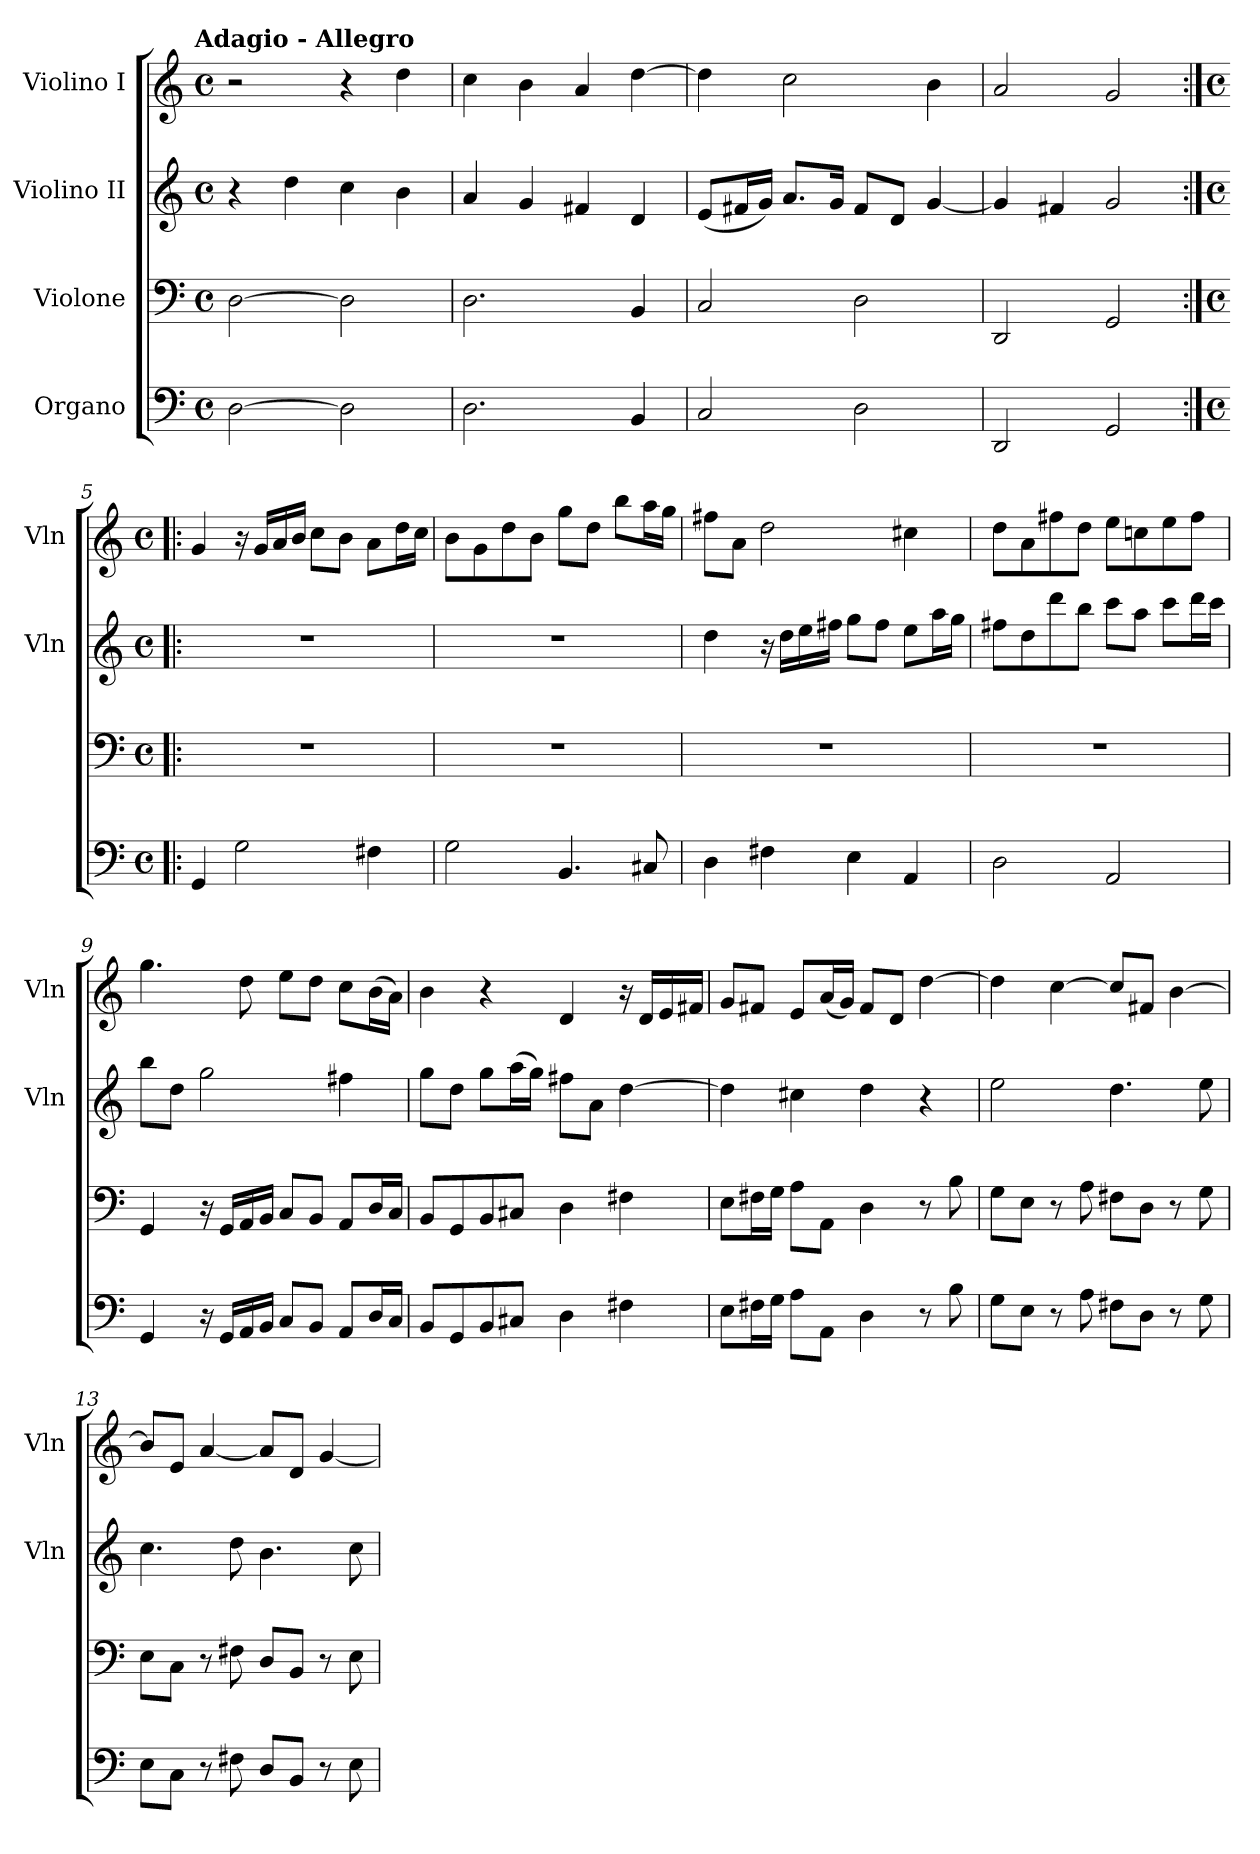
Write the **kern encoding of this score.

**kern	**kern	**kern	**kern
*part4	*part3	*part2	*part1
*staff4	*staff3	*staff2	*staff1
*I"Organo	*I"Violone	*I"Violino II	*I"Violino I
*	*	*I'Vln	*I'Vln
*clefF4	*clefF4	*clefG2	*clefG2
*k[]	*k[]	*k[]	*k[]
!!LO:TX:omd:t=Adagio - Allegro
*M4/4	*M4/4	*M4/4	*M4/4
*met(c)	*met(c)	*met(c)	*met(c)
*MM132	*MM132	*MM132	*MM132
=1	=1	=1	=1
[2D	[2D	4r	2r
.	.	4dd	.
2D]	2D]	4cc	4r
.	.	4b	4dd
=2	=2	=2	=2
2.D	2.D	4a	4cc
.	.	4g	4b
.	.	4f#X	4a
4BB	4BB	4d	[4dd
=3	=3	=3	=3
2C	2C	(8eL	4dd]
.	.	16f#XL	.
.	.	16gJJ)	.
.	.	8.aL	2cc
.	.	16gJk	.
2D	2D	8f#L	.
.	.	8dJ	.
.	.	[4g	4b
=4	=4	=4	=4
2DD	2DD	4g]	2a
.	.	4f#X	.
2GG	2GG	2g	2g
=5:|!|:	=5:|!|:	=5:|!|:	=5:|!|:
*M4/4	*M4/4	*M4/4	*M4/4
*met(c)	*met(c)	*met(c)	*met(c)
4GG	1r	1r	4g
2G	.	.	16r
.	.	.	16gLL
.	.	.	16a
.	.	.	16bJJ
.	.	.	8ccL
.	.	.	8bJ
4F#X	.	.	8aL
.	.	.	16ddL
.	.	.	16ccJJ
=6	=6	=6	=6
2G	1r	1r	8bL
.	.	.	8g
.	.	.	8dd
.	.	.	8bJ
4.BB	.	.	8ggL
.	.	.	8ddJ
.	.	.	8bbL
8C#X	.	.	16aaL
.	.	.	16ggJJ
=7	=7	=7	=7
4D	1r	4dd	8ff#XL
.	.	.	8aJ
4F#X	.	16r	2dd
.	.	16ddLL	.
.	.	16ee	.
.	.	16ff#XJJ	.
4E	.	8ggL	.
.	.	8ff#J	.
4AA	.	8eeL	4cc#X
.	.	16aaL	.
.	.	16ggJJ	.
=8	=8	=8	=8
2D	1r	8ff#XL	8ddL
.	.	8dd	8a
.	.	8ddd	8ff#X
.	.	8bbJ	8ddJ
2AA	.	8cccL	8eeL
.	.	8aaJ	8ccn
.	.	8cccL	8ee
.	.	16dddL	8ff#J
.	.	16cccJJ	.
=9	=9	=9	=9
4GG	4GG	8bbL	4.gg
.	.	8ddJ	.
16r	16r	2gg	.
16GGLL	16GGLL	.	.
16AA	16AA	.	8dd
16BBJJ	16BBJJ	.	.
8CL	8CL	.	8eeL
8BBJ	8BBJ	.	8ddJ
8AAL	8AAL	4ff#X	8ccL
16DL	16DL	.	(16bL
16CJJ	16CJJ	.	16aJJ)
=10	=10	=10	=10
8BBL	8BBL	8ggL	4b
8GG	8GG	8ddJ	.
8BB	8BB	8ggL	4r
8C#XJ	8C#XJ	(16aaL	.
.	.	16ggJJ)	.
4D	4D	8ff#XL	4d
.	.	8aJ	.
4F#X	4F#X	[4dd	16r
.	.	.	16dLL
.	.	.	16e
.	.	.	16f#XJJ
=11	=11	=11	=11
8EL	8EL	4dd]	8gL
16F#XL	16F#XL	.	8f#XJ
16GJJ	16GJJ	.	.
8AL	8AL	4cc#X	8eL
8AAJ	8AAJ	.	(16aL
.	.	.	16gJJ)
4D	4D	4dd	8f#L
.	.	.	8dJ
8r	8r	4r	[4dd
8B	8B	.	.
=12	=12	=12	=12
8GL	8GL	2ee	4dd]
8EJ	8EJ	.	.
8r	8r	.	[4cc
8A	8A	.	.
8F#XL	8F#XL	4.dd	8ccL]
8DJ	8DJ	.	8f#XJ
8r	8r	.	[4b
8G	8G	8ee	.
=13	=13	=13	=13
8EL	8EL	4.cc	8bL]
8CJ	8CJ	.	8eJ
8r	8r	.	[4a
8F#X	8F#X	8dd	.
8DL	8DL	4.b	8aL]
8BBJ	8BBJ	.	8dJ
8r	8r	.	[4g
8E	8E	8cc	.
=	=	=	=
*-	*-	*-	*-
